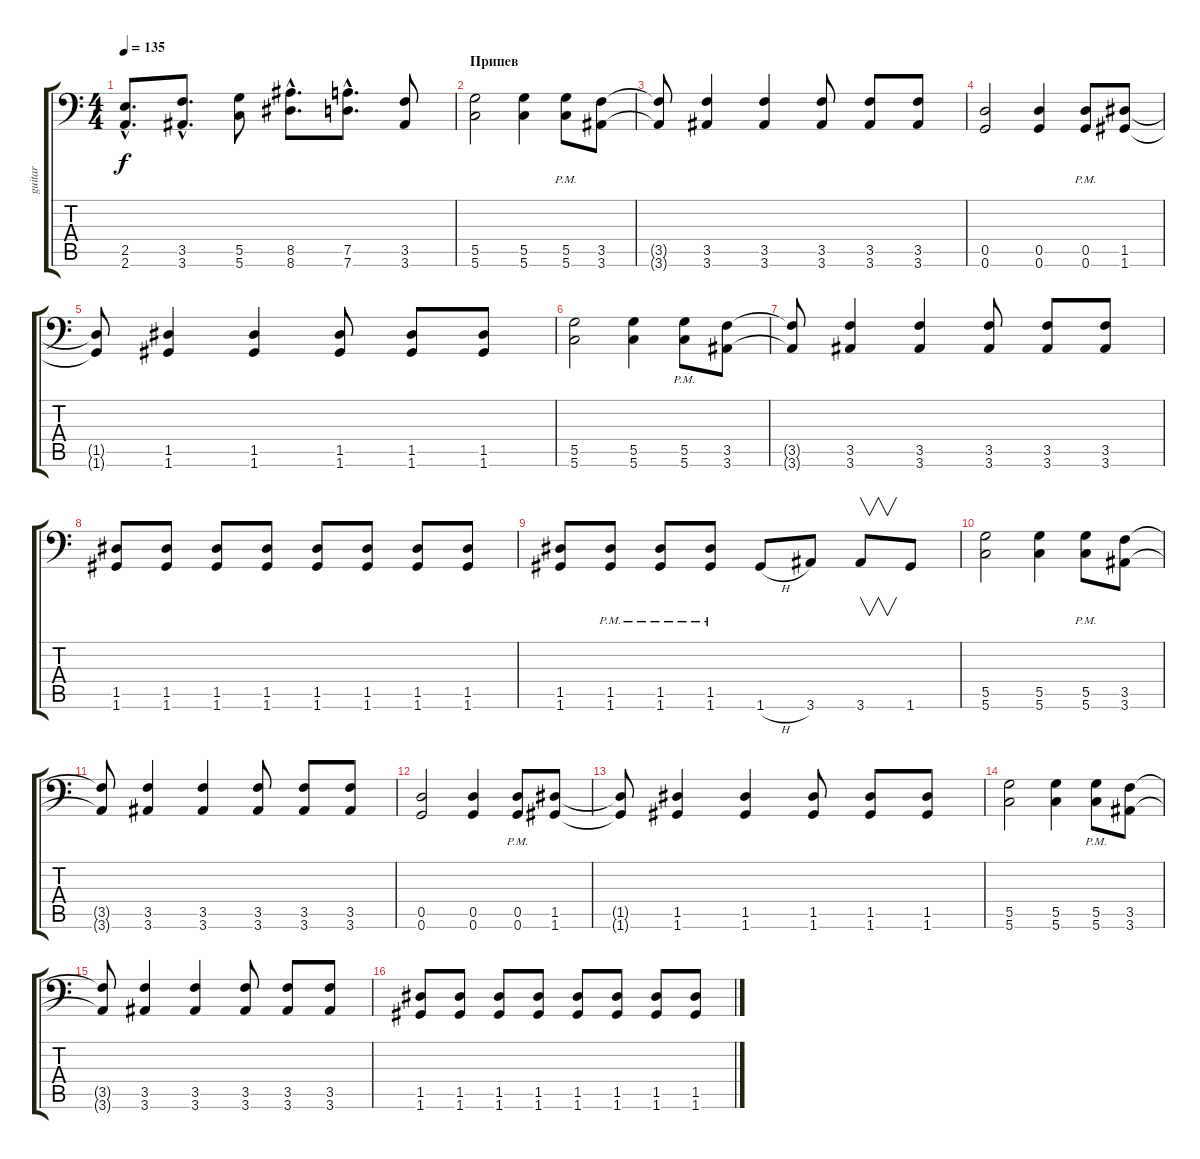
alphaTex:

\track ("guitar" "guitar") {instrument distortionguitar}
\staff {score tabs}
\tuning (A3 E3 C3 G2 D2 G1) {hide}
\ts (4 4)
\tempo 135
\clef f4
\ks c
(2.5{hac} 2.6{hac}).8{d dy f} (3.5{hac} 3.6{hac}).8{d} (5.5 5.6).8 (8.5{hac} 8.6{hac}).8{d} (7.5{hac} 7.6{hac}).8{d} (3.5 3.6).8 |
\section ("" "Припев")
(5.5 5.6).2 (5.5 5.6).4 (5.5{pm} 5.6{pm}).8 (3.5 3.6).8 |
(3.5{t} 3.6{t}).8 (3.5 3.6).4 (3.5 3.6).4 (3.5 3.6).8 (3.5 3.6).8 (3.5 3.6).8 |
(0.5 0.6).2 (0.5 0.6).4 (0.5{pm} 0.6{pm}).8 (1.5 1.6).8 |
(1.5{t} 1.6{t}).8 (1.5 1.6).4 (1.5 1.6).4 (1.5 1.6).8 (1.5 1.6).8 (1.5 1.6).8 |
(5.5 5.6).2 (5.5 5.6).4 (5.5{pm} 5.6{pm}).8 (3.5 3.6).8 |
(3.5{t} 3.6{t}).8 (3.5 3.6).4 (3.5 3.6).4 (3.5 3.6).8 (3.5 3.6).8 (3.5 3.6).8 |
(1.5 1.6).8 (1.5 1.6).8 (1.5 1.6).8 (1.5 1.6).8 (1.5 1.6).8 (1.5 1.6).8 (1.5 1.6).8 (1.5 1.6).8 |
(1.5 1.6).8 (1.5{pm} 1.6{pm}).8 (1.5{pm} 1.6{pm}).8 (1.5{pm} 1.6{pm}).8 1.6{h}.8 3.6.8 3.6.8{v} 1.6.8 |
(5.5 5.6).2 (5.5 5.6).4 (5.5{pm} 5.6{pm}).8 (3.5 3.6).8 |
(3.5{t} 3.6{t}).8 (3.5 3.6).4 (3.5 3.6).4 (3.5 3.6).8 (3.5 3.6).8 (3.5 3.6).8 |
(0.5 0.6).2 (0.5 0.6).4 (0.5{pm} 0.6{pm}).8 (1.5 1.6).8 |
(1.5{t} 1.6{t}).8 (1.5 1.6).4 (1.5 1.6).4 (1.5 1.6).8 (1.5 1.6).8 (1.5 1.6).8 |
(5.5 5.6).2 (5.5 5.6).4 (5.5{pm} 5.6{pm}).8 (3.5 3.6).8 |
(3.5{t} 3.6{t}).8 (3.5 3.6).4 (3.5 3.6).4 (3.5 3.6).8 (3.5 3.6).8 (3.5 3.6).8 |
(1.5 1.6).8 (1.5 1.6).8 (1.5 1.6).8 (1.5 1.6).8 (1.5 1.6).8 (1.5 1.6).8 (1.5 1.6).8 (1.5 1.6).8
